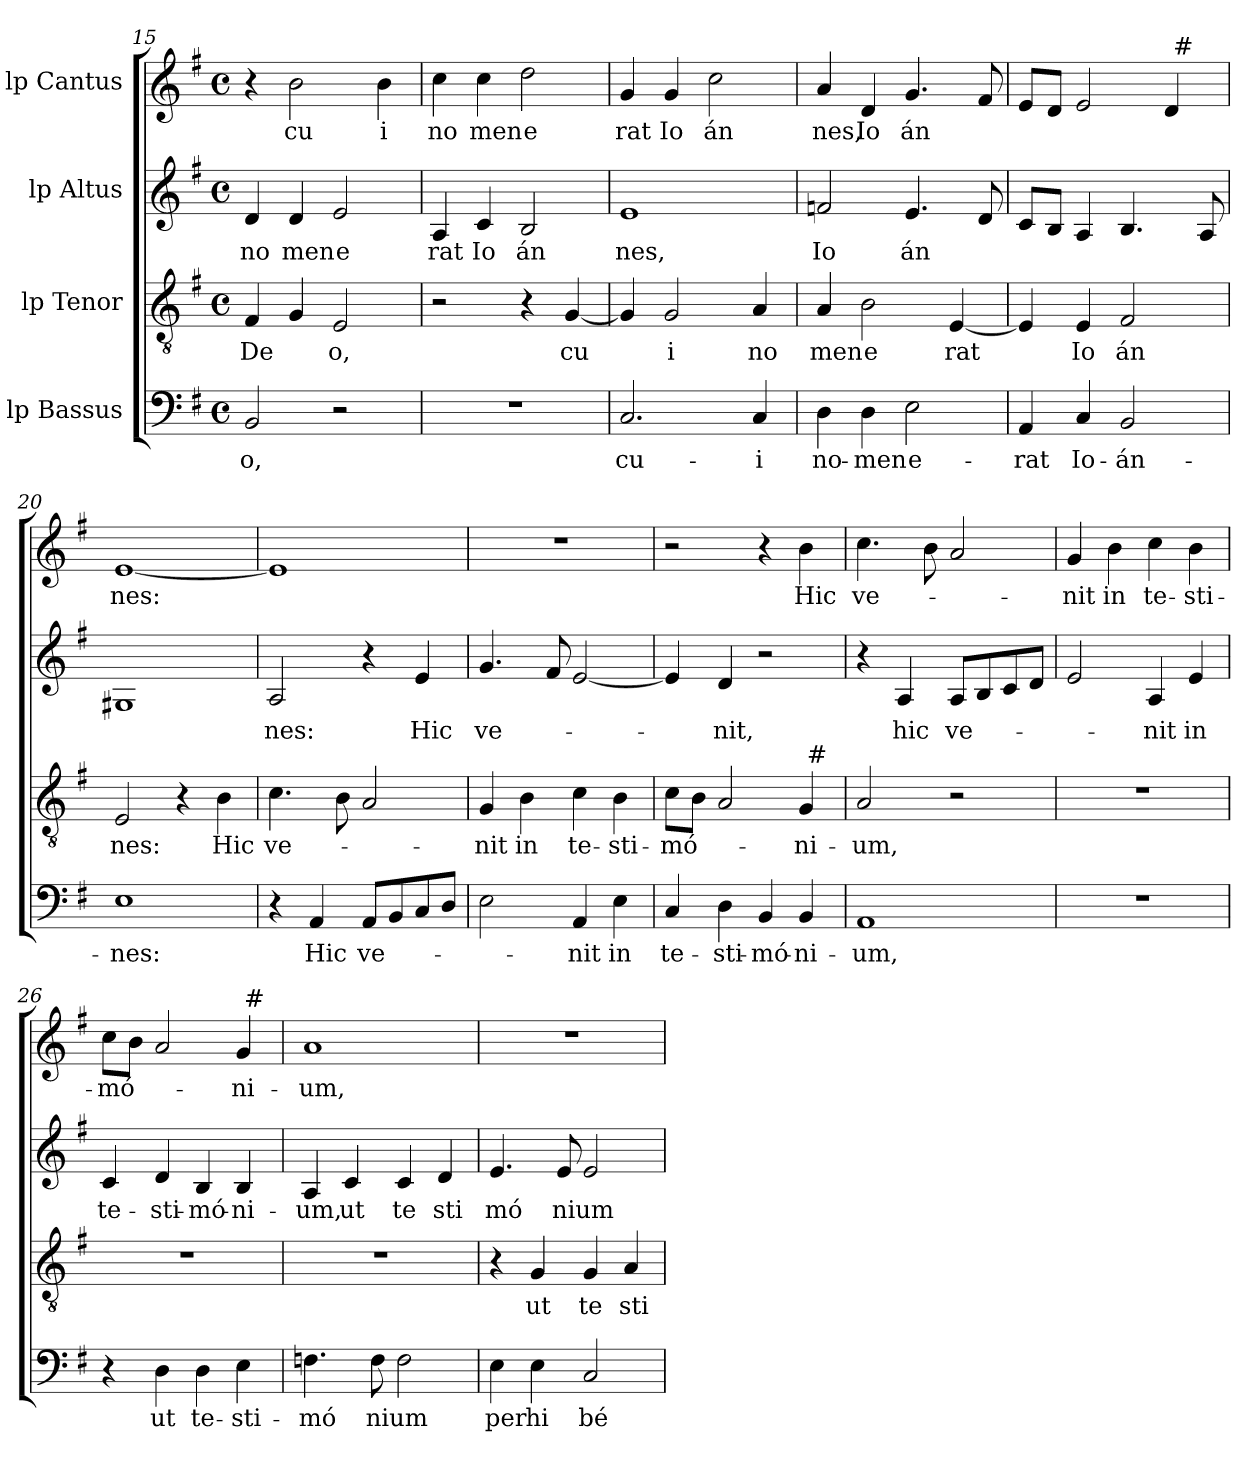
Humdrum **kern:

**kern	**text	**kern	**text	**kern	**text	**kern	**text
*part4	*part4	*part3	*part3	*part2	*part2	*part1	*part1
*staff4	*staff4	*staff3	*staff3	*staff2	*staff2	*staff1	*staff1
*I"lp Bassus	*	*I"lp Tenor	*	*I"lp Altus	*	*I"lp Cantus	*
*clefF4	*	*clefGv2	*	*clefG2	*	*clefG2	*
*k[f#]	*	*k[f#]	*	*k[f#]	*	*k[f#]	*
*G:	*	*G:	*	*G:	*	*G:	*
*M4/4	*	*M4/4	*	*M4/4	*	*M4/4	*
*met(c)	*	*met(c)	*	*met(c)	*	*met(c)	*
=15	=15	=15	=15	=15	=15	=15	=15
!	!LO:LY:b:cj	!	!LO:LY:b:cj	!	!LO:LY:b:cj	!	!
2BB/	-o,	4F#/	De	4d/	no	4r	.
!	!	!	!	!	!LO:LY:b:cj	!	!LO:LY:b:cj
.	.	4G/	.	4d/	men	2b\	cu
!	!	!	!LO:LY:b:cj	!	!LO:LY:b:cj	!	!
2r	.	2E/	o,	2e/	e	.	.
!	!	!	!	!	!	!	!LO:LY:b:cj
.	.	.	.	.	.	4b\	i
=16	=16	=16	=16	=16	=16	=16	=16
!	!	!	!	!	!LO:LY:b:cj	!	!LO:LY:b:cj
1r	.	2r	.	4A/	rat	4cc\	no
!	!	!	!	!	!LO:LY:b:cj	!	!LO:LY:b:cj
.	.	.	.	4c/	Io	4cc\	men
!	!	!	!	!	!LO:LY:b:cj	!	!LO:LY:b:cj
.	.	4r	.	2B/	án	2dd\	e
!	!	!	!LO:LY:b:cj	!	!	!	!
.	.	[<4G/	cu	.	.	.	.
=17	=17	=17	=17	=17	=17	=17	=17
!	!LO:LY:b:cj	!	!	!	!LO:LY:b:cj	!	!LO:LY:b:cj
2.C/	cu-	4G/]	.	1e	nes,	4g/	rat
!	!	!	!LO:LY:b:cj	!	!	!	!LO:LY:b:cj
.	.	2G/	i	.	.	4g/	Io
!	!	!	!	!	!	!	!LO:LY:b:cj
.	.	.	.	.	.	2cc\	án
!	!LO:LY:b:cj	!	!LO:LY:b:cj	!	!	!	!
4C/	-i	4A/	no	.	.	.	.
=18	=18	=18	=18	=18	=18	=18	=18
!	!LO:LY:b:cj	!	!LO:LY:b:cj	!	!LO:LY:b:cj	!	!LO:LY:b:cj
4D\	no-	4A/	men	2fn/	Io	4a/	nes,
!	!LO:LY:b:cj	!	!LO:LY:b:cj	!	!	!	!LO:LY:b:cj
4D\	-men	2B\	e	.	.	4d/	Io
!	!LO:LY:b:cj	!	!	!	!LO:LY:b:cj	!	!LO:LY:b:cj
2E\	e-	.	.	4.e/	án	4.g/	án
!	!	!	!LO:LY:b:cj	!	!	!	!
.	.	[<4E/	rat	.	.	.	.
.	.	.	.	8d/	.	8f#/	.
=19	=19	=19	=19	=19	=19	=19	=19
!	!LO:LY:b:cj	!	!	!	!	!	!
*	*	*	*	*	*	*^	*
4AA/	-rat	4E/]	.	8c/L	.	8e/L	2ryy	.
.	.	.	.	8B/J	.	8d/J	.	.
!	!LO:LY:b:cj	!	!LO:LY:b:cj	!	!	!	!	!
4C/	Io-	4E/	Io	4A/	.	2e/	.	.
!	!LO:LY:b:cj	!	!LO:LY:b:cj	!	!	!	!	!
2BB/	-án-	2F#/	án	4.B/	.	.	4ryy	.
.	.	.	.	.	.	4d/	64ryy	.
!	!	!	!	!	!	!	!LO:TX:a:t=#	!
.	.	.	.	.	.	.	8...ryy	.
.	.	.	.	8A/	.	.	.	.
!!LO:LB:g=z
=20	=20	=20	=20	=20	=20	=20	=20	=20
!	!LO:LY:b:cj	!	!LO:LY:b:cj	!	!	!	!	!LO:LY:b:cj
*	*	*	*	*	*	*v	*v	*
1E	-nes:	2E/	nes:	1G#X	.	[<1e	nes:
.	.	4r	.	.	.	.	.
!	!	!	!LO:LY:b:cj	!	!	!	!
.	.	4B\	Hic	.	.	.	.
=21	=21	=21	=21	=21	=21	=21	=21
!	!	!	!LO:LY:b:cj	!	!LO:LY:b:cj	!	!
4r	.	4.c\	ve-	2A/	nes:	1e]	.
!	!LO:LY:b:cj	!	!	!	!	!	!
4AA/	Hic	.	.	.	.	.	.
.	.	8B\	.	.	.	.	.
!	!LO:LY:b:cj	!	!	!	!	!	!
8AA/L	ve-	2A/	.	4r	.	.	.
8BB/	.	.	.	.	.	.	.
!	!	!	!	!	!LO:LY:b:cj	!	!
8C/	.	.	.	4e/	Hic	.	.
8D/J	.	.	.	.	.	.	.
=22	=22	=22	=22	=22	=22	=22	=22
!	!	!	!LO:LY:b:cj	!	!LO:LY:b:cj	!	!
2E\	.	4G/	-nit	4.g/	ve-	1r	.
!	!	!	!LO:LY:b:cj	!	!	!	!
.	.	4B\	in	.	.	.	.
.	.	.	.	8f#/	.	.	.
!	!LO:LY:b:cj	!	!LO:LY:b:cj	!	!	!	!
4AA/	-nit	4c\	te-	[<2e/	.	.	.
!	!LO:LY:b:cj	!	!LO:LY:b:cj	!	!	!	!
4E\	in	4B\	-sti-	.	.	.	.
=23	=23	=23	=23	=23	=23	=23	=23
!	!LO:LY:b:cj	!	!LO:LY:b	!	!	!	!
*	*	*^	*	*	*	*	*
4C/	te-	8c\L	2ryy	-mó-	4e/]	.	2r	.
.	.	8B\J	.	.	.	.	.	.
!	!LO:LY:b:cj	!	!	!	!	!LO:LY:b:cj	!	!
4D\	-sti-	2A/	.	.	4d/	-nit,	.	.
!	!LO:LY:b:cj	!	!	!	!	!	!	!
4BB/	-mó-	.	4ryy	.	2r	.	4r	.
!	!LO:LY:b:cj	!	!	!LO:LY:b:cj	!	!	!	!LO:LY:b:cj
4BB/	-ni-	4G/	64ryy	-ni-	.	.	4b\	Hic
!	!	!	!LO:TX:a:t=#	!	!	!	!	!
.	.	.	8...ryy	.	.	.	.	.
=24	=24	=24	=24	=24	=24	=24	=24	=24
!	!LO:LY:b:cj	!	!	!LO:LY:b:cj	!	!	!	!LO:LY:b:cj
*	*	*v	*v	*	*	*	*	*
1AA	-um,	2A/	-um,	4r	.	4.cc\	ve-
!	!	!	!	!	!LO:LY:b:cj	!	!
.	.	.	.	4A/	hic	.	.
.	.	.	.	.	.	8b\	.
!	!	!	!	!	!LO:LY:b:cj	!	!
.	.	2r	.	8A/L	ve-	2a/	.
.	.	.	.	8B/	.	.	.
.	.	.	.	8c/	.	.	.
.	.	.	.	8d/J	.	.	.
=25	=25	=25	=25	=25	=25	=25	=25
!	!	!	!	!	!	!	!LO:LY:b:cj
1r	.	1r	.	2e/	.	4g/	-nit
!	!	!	!	!	!	!	!LO:LY:b:cj
.	.	.	.	.	.	4b\	in
!	!	!	!	!	!LO:LY:b:cj	!	!LO:LY:b:cj
.	.	.	.	4A/	-nit	4cc\	te-
!	!	!	!	!	!LO:LY:b:cj	!	!LO:LY:b:cj
.	.	.	.	4e/	in	4b\	-sti-
=26	=26	=26	=26	=26	=26	=26	=26
!	!	!	!	!	!LO:LY:b:cj	!	!LO:LY:b
*	*	*	*	*	*	*^	*
4r	.	1r	.	4c/	te-	8cc\L	2ryy	-mó-
.	.	.	.	.	.	8b\J	.	.
!	!LO:LY:b:cj	!	!	!	!LO:LY:b:cj	!	!	!
4D\	ut	.	.	4d/	-sti-	2a/	.	.
!	!LO:LY:b:cj	!	!	!	!LO:LY:b:cj	!	!	!
4D\	te-	.	.	4B/	-mó-	.	4ryy	.
!	!LO:LY:b:cj	!	!	!	!LO:LY:b:cj	!	!	!LO:LY:b:cj
4E\	-sti-	.	.	4B/	-ni-	4g/	64ryy	-ni-
!	!	!	!	!	!	!	!LO:TX:a:t=#	!
.	.	.	.	.	.	.	8...ryy	.
!!LO:PB:g=z
=27	=27	=27	=27	=27	=27	=27	=27	=27
!	!LO:LY:b:cj	!	!	!	!LO:LY:b:cj	!	!	!LO:LY:b:cj
*	*	*	*	*	*	*v	*v	*
4.Fn\	-mó	1r	.	4A/	-um,	1a	-um,
!	!	!	!	!	!LO:LY:b:cj	!	!
.	.	.	.	4c/	ut	.	.
!	!LO:LY:b	!	!	!	!	!	!
8F\	nium	.	.	.	.	.	.
!	!	!	!	!	!LO:LY:b:cj	!	!
2F\	.	.	.	4c/	te	.	.
!	!	!	!	!	!LO:LY:b:cj	!	!
.	.	.	.	4d/	sti	.	.
=28	=28	=28	=28	=28	=28	=28	=28
!	!LO:LY:b:cj	!	!	!	!LO:LY:b:cj	!	!
4E\	per	4r	.	4.e/	mó	1r	.
!	!LO:LY:b:cj	!	!LO:LY:b:cj	!	!	!	!
4E\	hi	4G/	ut	.	.	.	.
!	!	!	!	!	!LO:LY:b	!	!
.	.	.	.	8e/	nium	.	.
!	!LO:LY:b:cj	!	!LO:LY:b:cj	!	!	!	!
2C/	bé	4G/	te	2e/	.	.	.
!	!	!	!LO:LY:b:cj	!	!	!	!
.	.	4A/	sti	.	.	.	.
=	=	=	=	=	=	=	=
*-	*-	*-	*-	*-	*-	*-	*-
